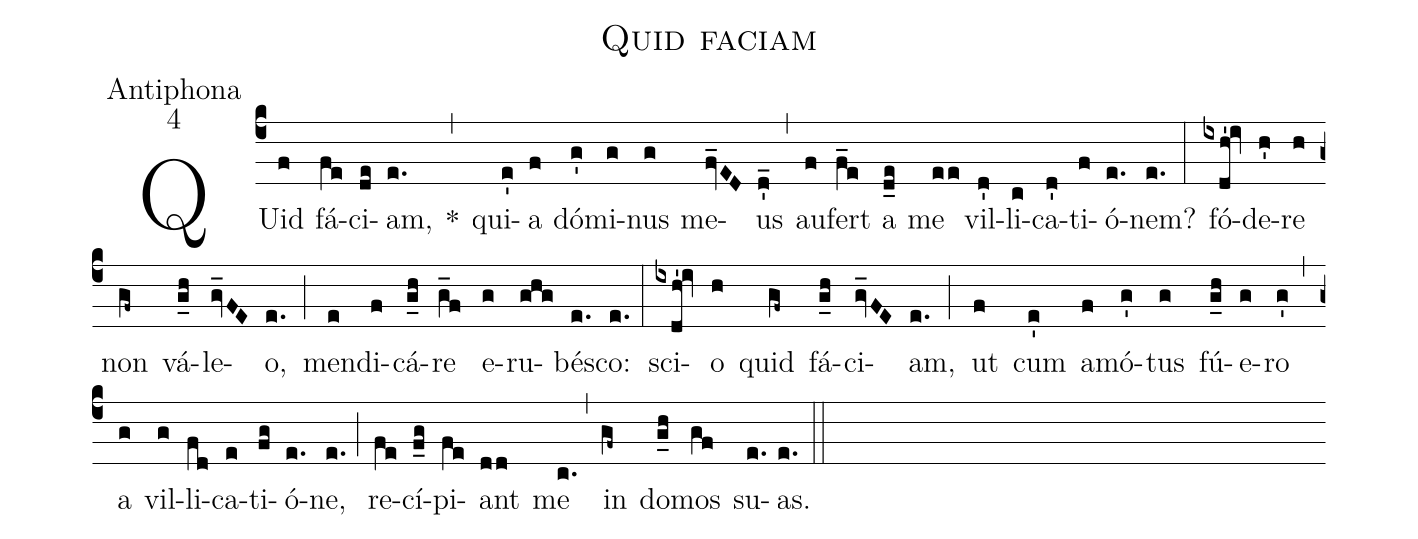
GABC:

name:Quid faciam;
office-part:Antiphona;
mode:4;
%%
(c4) QUid(f) fá(fe)ci(de)am,(e.) *(,) qui(e')a(f) dó(g')mi(g)nus(g) me(fv_ED)us(d'_) (,) au(f)fert(f_e) a(d_e) me(ee) vil(d')li(c)ca(d')ti(f)ó(e.)nem?(e.) (:) fó(ixdh'!iv)de(h')re(h) non(gf~) vá(g_h)le(gv_FE)o,(e.) (;) men(e)di(f)cá(g_h)re(g_f) e(g)ru(ghg)bé(e.)sco:(e.) (:) sci(ixdh'!iv)o(h) quid(gf~) fá(g_h)ci(gv_FE)am,(e.) (;) ut(f) cum(e') a(f)mó(g')tus(g) fú(g_h)e(g)ro(g') (,) a(g) vil(g)li(fd)ca(e)ti(fg)ó(e.)ne,(e.) (;) re(fe)cí(f_g)pi(fe)ant(dd) me(c.) (,) in(gf~) do(g_h)mos(gf) su(e.)as.(e.) (::)
